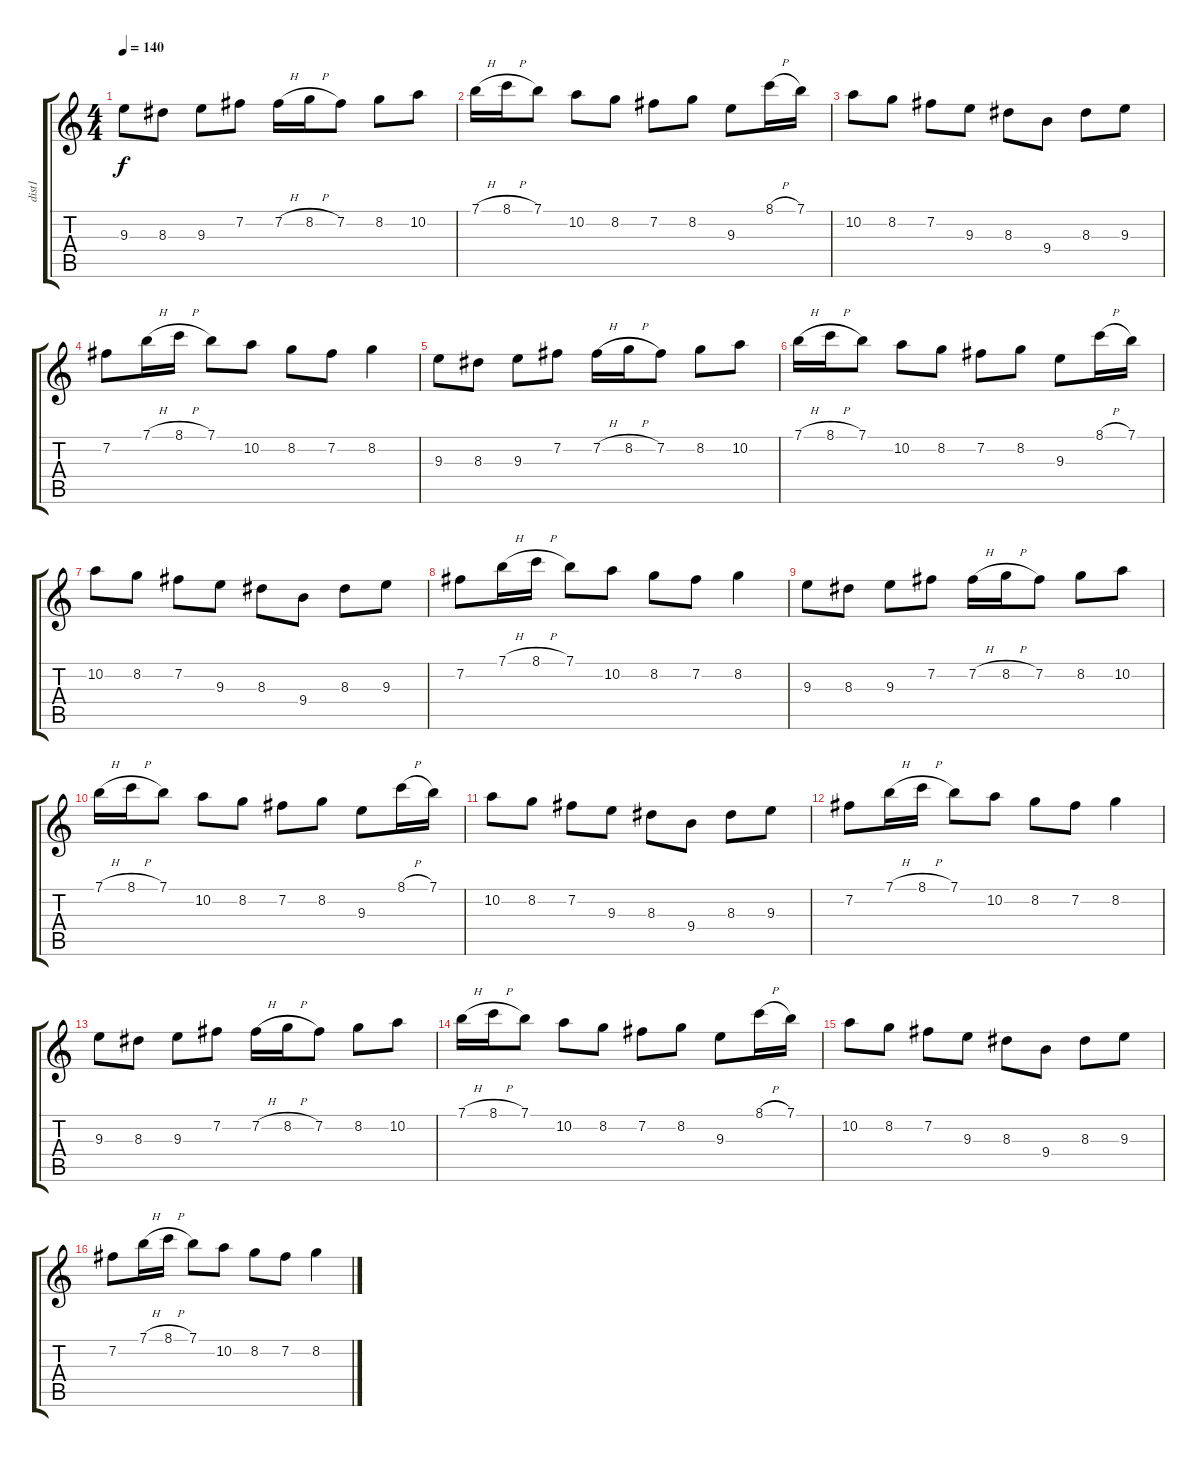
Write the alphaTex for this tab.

\track ("dist1" "dist1") {instrument overdrivenguitar}
\staff {score tabs}
\tuning (E4 B3 G3 D3 A2 E2) {hide}
\ts (4 4)
\tempo 140
\clef g2
\ks c
9.3.8{dy f} 8.3.8 9.3.8 7.2.8 7.2{h}.16 8.2{h}.16 7.2.8 8.2.8 10.2.8 |
7.1{h}.16 8.1{h}.16 7.1.8 10.2.8 8.2.8 7.2.8 8.2.8 9.3.8 8.1{h}.16 7.1.16 |
10.2.8 8.2.8 7.2.8 9.3.8 8.3.8 9.4.8 8.3.8 9.3.8 |
7.2.8 7.1{h}.16 8.1{h}.16 7.1.8 10.2.8 8.2.8 7.2.8 8.2.4 |
9.3.8 8.3.8 9.3.8 7.2.8 7.2{h}.16 8.2{h}.16 7.2.8 8.2.8 10.2.8 |
7.1{h}.16 8.1{h}.16 7.1.8 10.2.8 8.2.8 7.2.8 8.2.8 9.3.8 8.1{h}.16 7.1.16 |
10.2.8 8.2.8 7.2.8 9.3.8 8.3.8 9.4.8 8.3.8 9.3.8 |
7.2.8 7.1{h}.16 8.1{h}.16 7.1.8 10.2.8 8.2.8 7.2.8 8.2.4 |
9.3.8 8.3.8 9.3.8 7.2.8 7.2{h}.16 8.2{h}.16 7.2.8 8.2.8 10.2.8 |
7.1{h}.16 8.1{h}.16 7.1.8 10.2.8 8.2.8 7.2.8 8.2.8 9.3.8 8.1{h}.16 7.1.16 |
10.2.8 8.2.8 7.2.8 9.3.8 8.3.8 9.4.8 8.3.8 9.3.8 |
7.2.8 7.1{h}.16 8.1{h}.16 7.1.8 10.2.8 8.2.8 7.2.8 8.2.4 |
9.3.8 8.3.8 9.3.8 7.2.8 7.2{h}.16 8.2{h}.16 7.2.8 8.2.8 10.2.8 |
7.1{h}.16 8.1{h}.16 7.1.8 10.2.8 8.2.8 7.2.8 8.2.8 9.3.8 8.1{h}.16 7.1.16 |
10.2.8 8.2.8 7.2.8 9.3.8 8.3.8 9.4.8 8.3.8 9.3.8 |
7.2.8 7.1{h}.16 8.1{h}.16 7.1.8 10.2.8 8.2.8 7.2.8 8.2.4
